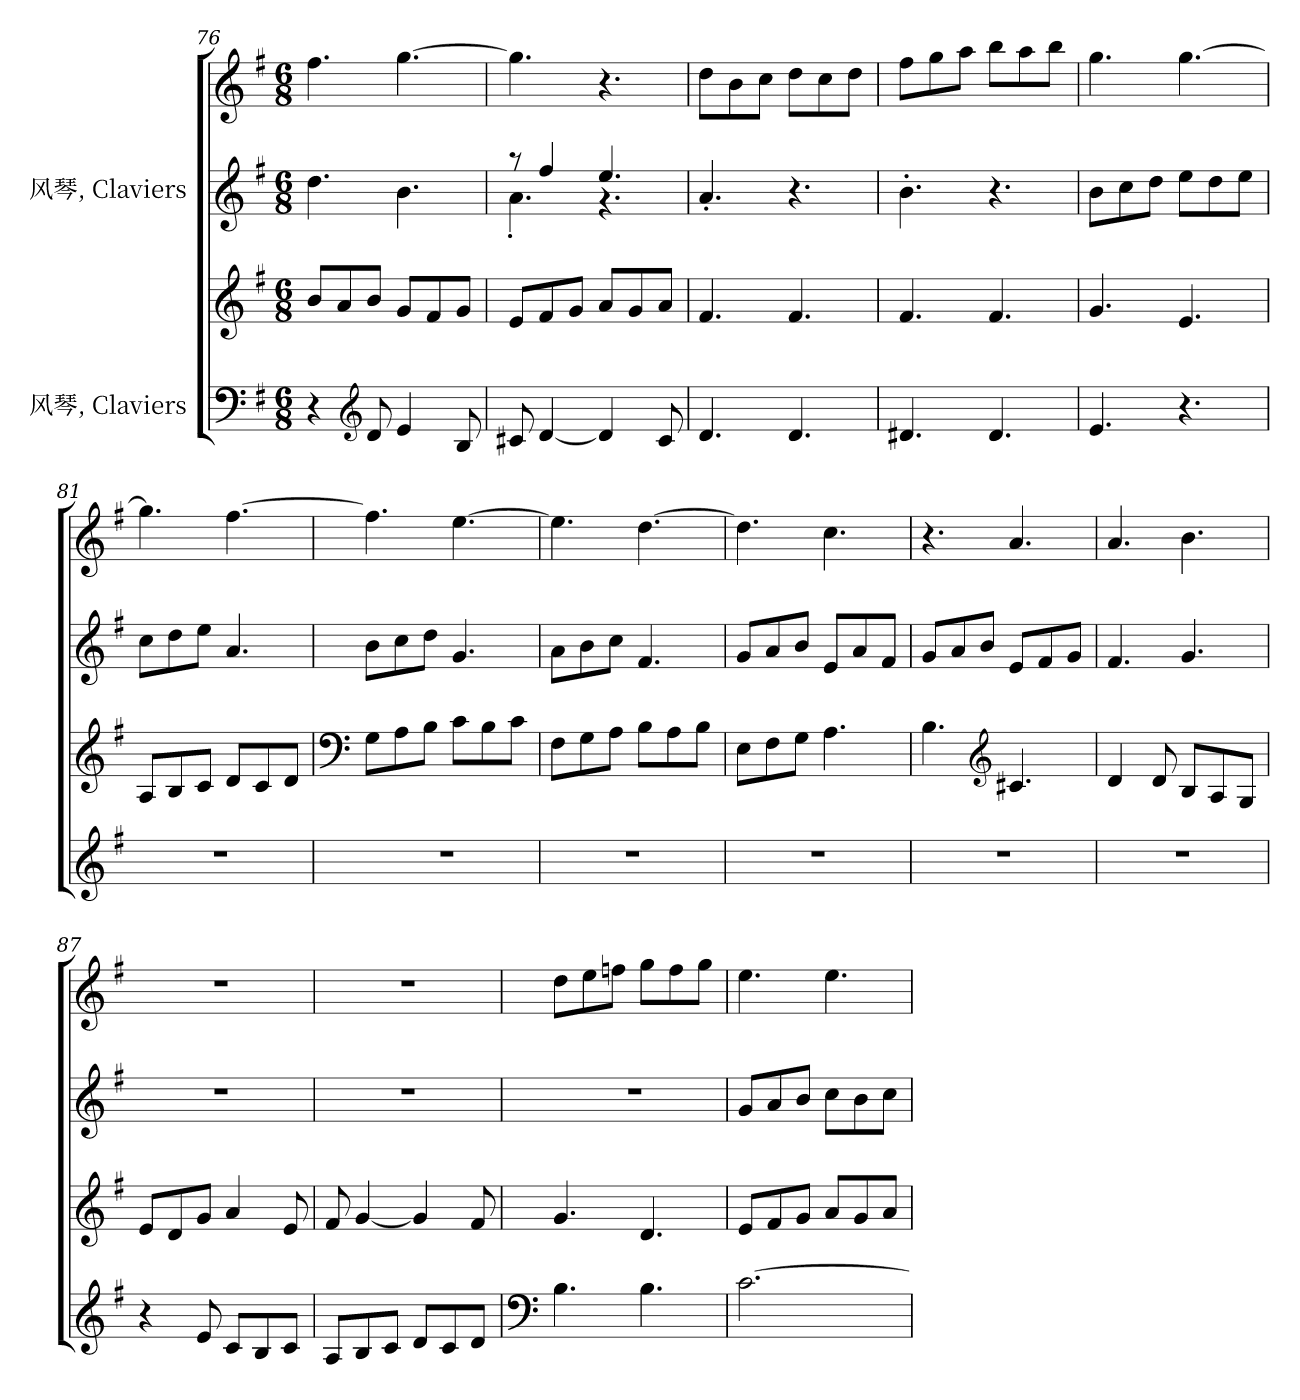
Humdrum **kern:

**kern	**kern	**kern	**kern
*part2	*part2	*part1	*part1
*staff4	*staff3	*staff2	*staff1
*I"风琴, Claviers	*	*I"风琴, Claviers	*
!!LO:PB:g=z
*clefF4	*clefG2	*clefG2	*clefG2
*k[f#]	*k[f#]	*k[f#]	*k[f#]
*M6/8	*M6/8	*M6/8	*M6/8
=76	=76	=76	=76
4r	8b/L	4.dd\	4.ff#\
.	8a/	.	.
*clefG2	*	*	*
8d/	8b/J	.	.
4e/	8g/L	4.b\	[4.gg\
.	8f#/	.	.
8B/	8g/J	.	.
=77	=77	=77	=77
*	*	*^	*
8c#X/	8e/L	8r	4.a'\	4.gg\]
[4d/	8f#/	4ff#/	.	.
.	8g/J	.	.	.
4d/]	8a/L	4.ee/	4.r	4.r
.	8g/	.	.	.
8c#/	8a/J	.	.	.
*	*	*v	*v	*
=78	=78	=78	=78
4.d/	4.f#/	4.a'/	8dd\L
.	.	.	8b\
.	.	.	8cc\J
4.d/	4.f#/	4.r	8dd\L
.	.	.	8cc\
.	.	.	8dd\J
=79	=79	=79	=79
4.d#X/	4.f#/	4.b'\	8ff#\L
.	.	.	8gg\
.	.	.	8aa\J
4.d#/	4.f#/	4.r	8bb\L
.	.	.	8aa\
.	.	.	8bb\J
=80	=80	=80	=80
4.e/	4.g/	8b\L	4.gg\
.	.	8cc\	.
.	.	8dd\J	.
4.r	4.e/	8ee\L	[4.gg\
.	.	8dd\	.
.	.	8ee\J	.
!!LO:LB:g=z
=81	=81	=81	=81
2.r	8A/L	8cc\L	4.gg\]
.	8B/	8dd\	.
.	8c/J	8ee\J	.
.	8d/L	4.a/	[4.ff#\
.	8c/	.	.
.	8d/J	.	.
=82	=82	=82	=82
*	*clefF4	*	*
2.r	8G\L	8b\L	4.ff#\]
.	8A\	8cc\	.
.	8B\J	8dd\J	.
.	8c\L	4.g/	[4.ee\
.	8B\	.	.
.	8c\J	.	.
=83	=83	=83	=83
2.r	8F#\L	8a\L	4.ee\]
.	8G\	8b\	.
.	8A\J	8cc\J	.
.	8B\L	4.f#/	[4.dd\
.	8A\	.	.
.	8B\J	.	.
=84	=84	=84	=84
2.r	8E\L	8g/L	4.dd\]
.	8F#\	8a/	.
.	8G\J	8b/J	.
.	4.A\	8e/L	4.cc\
.	.	8a/	.
.	.	8f#/J	.
=85	=85	=85	=85
2.r	4.B\	8g/L	4.r
.	.	8a/	.
.	.	8b/J	.
*	*clefG2	*	*
.	4.c#X/	8e/L	4.a/
.	.	8f#/	.
.	.	8g/J	.
!!LO:LB:g=z
=86	=86	=86	=86
2.r	4d/	4.f#/	4.a/
.	8d/	.	.
.	8B/L	4.g/	4.b\
.	8A/	.	.
.	8G/J	.	.
=87	=87	=87	=87
4r	8e/L	2.r	2.r
.	8d/	.	.
8e/	8g/J	.	.
8c/L	4a/	.	.
8B/	.	.	.
8c/J	8e/	.	.
=88	=88	=88	=88
8A/L	8f#/	2.r	2.r
8B/	[4g/	.	.
8c/J	.	.	.
8d/L	4g/]	.	.
8c/	.	.	.
8d/J	8f#/	.	.
=89	=89	=89	=89
*clefF4	*	*	*
4.B\	4.g/	2.r	8dd\L
.	.	.	8ee\
.	.	.	8ffn\J
4.B\	4.d/	.	8gg\L
.	.	.	8ff\
.	.	.	8gg\J
=90	=90	=90	=90
[2.c\	8e/L	8g/L	4.ee\
.	8f#/	8a/	.
.	8g/J	8b/J	.
.	8a/L	8cc\L	4.ee\
.	8g/	8b\	.
.	8a/J	8cc\J	.
=	=	=	=
*-	*-	*-	*-
